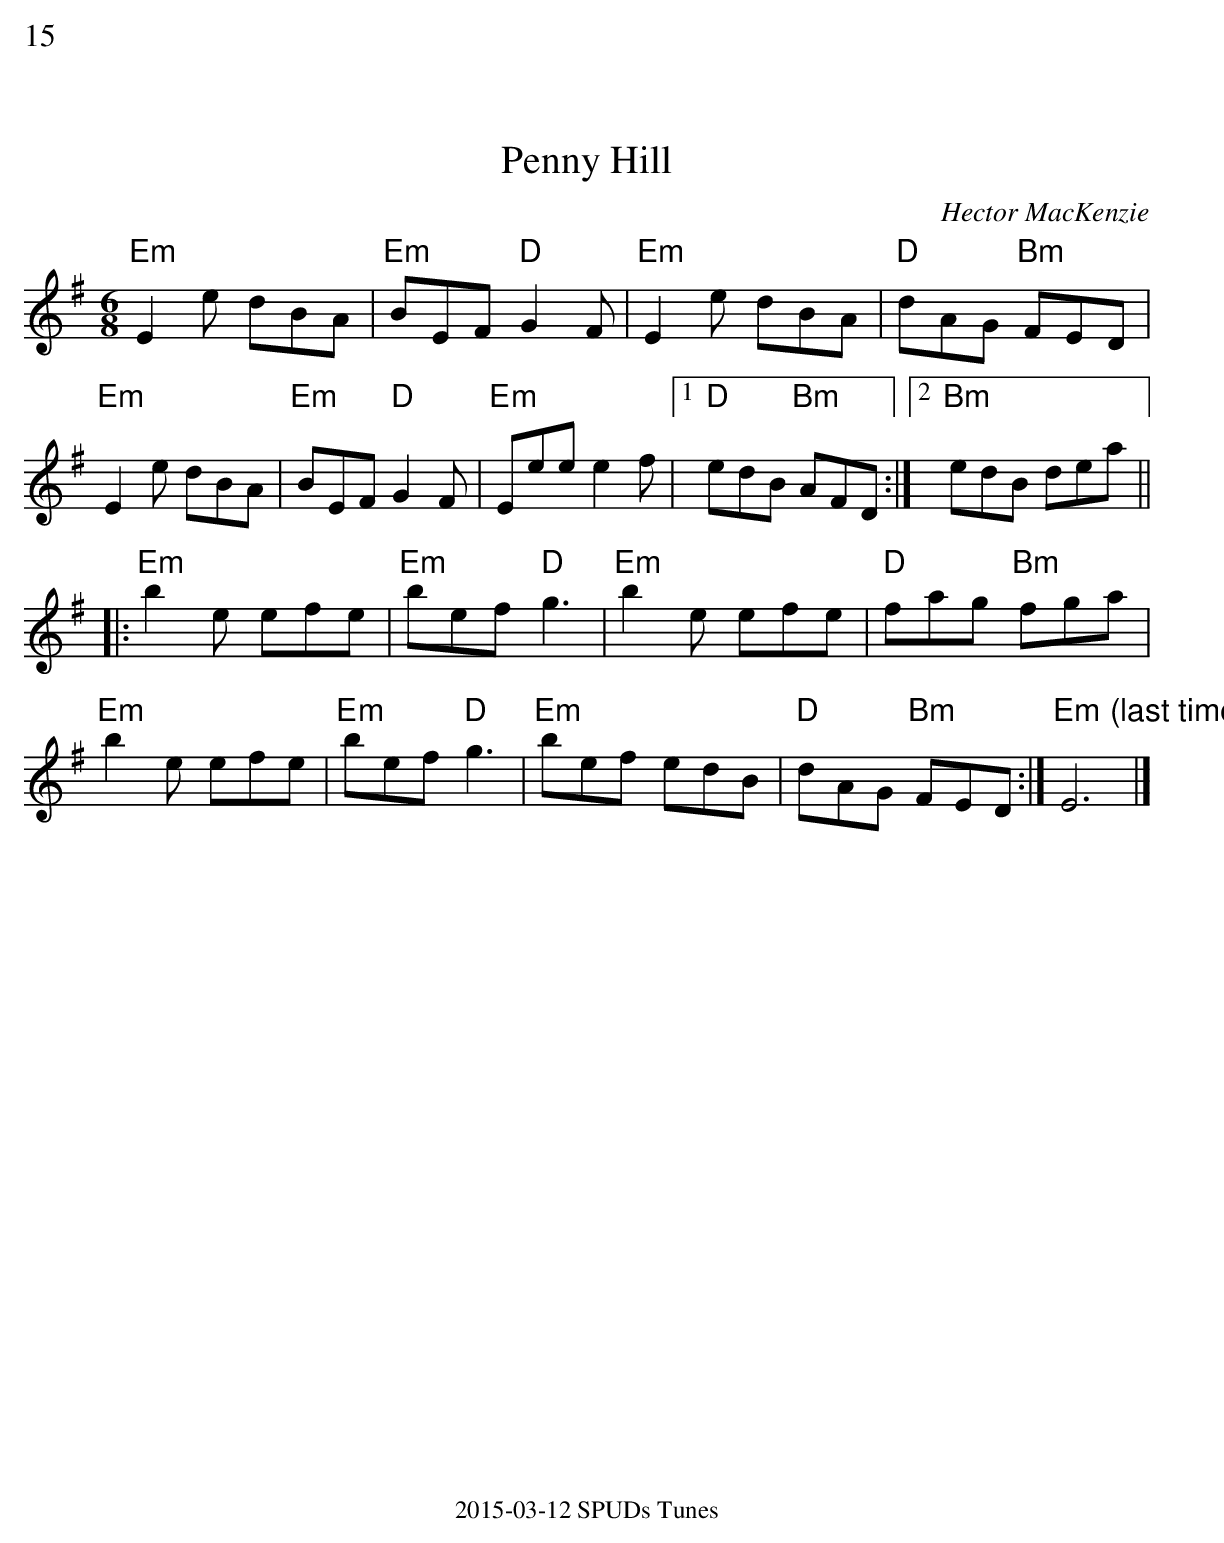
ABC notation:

X:1
%%text 15
T:Penny Hill
C:Hector MacKenzie
L:1/8
M:6/8
K:Em
"Em"E2 e dBA|"Em"BEF "D"G2 F|"Em"E2 e dBA|"D"dAG "Bm"FED|
"Em"E2 e dBA|"Em"BEF "D"G2 F|"Em"Eee e2 f|1"D"edB "Bm"AFD:|2"Bm"edB dea||
|:"Em"b2 e efe|"Em"bef "D"g3 |"Em"b2 e efe|"D"fag "Bm"fga|
"Em"b2 e efe|"Em"bef "D"g3|"Em"bef edB|"D"dAG "Bm"FED:|"Em (last time)"E6|]
